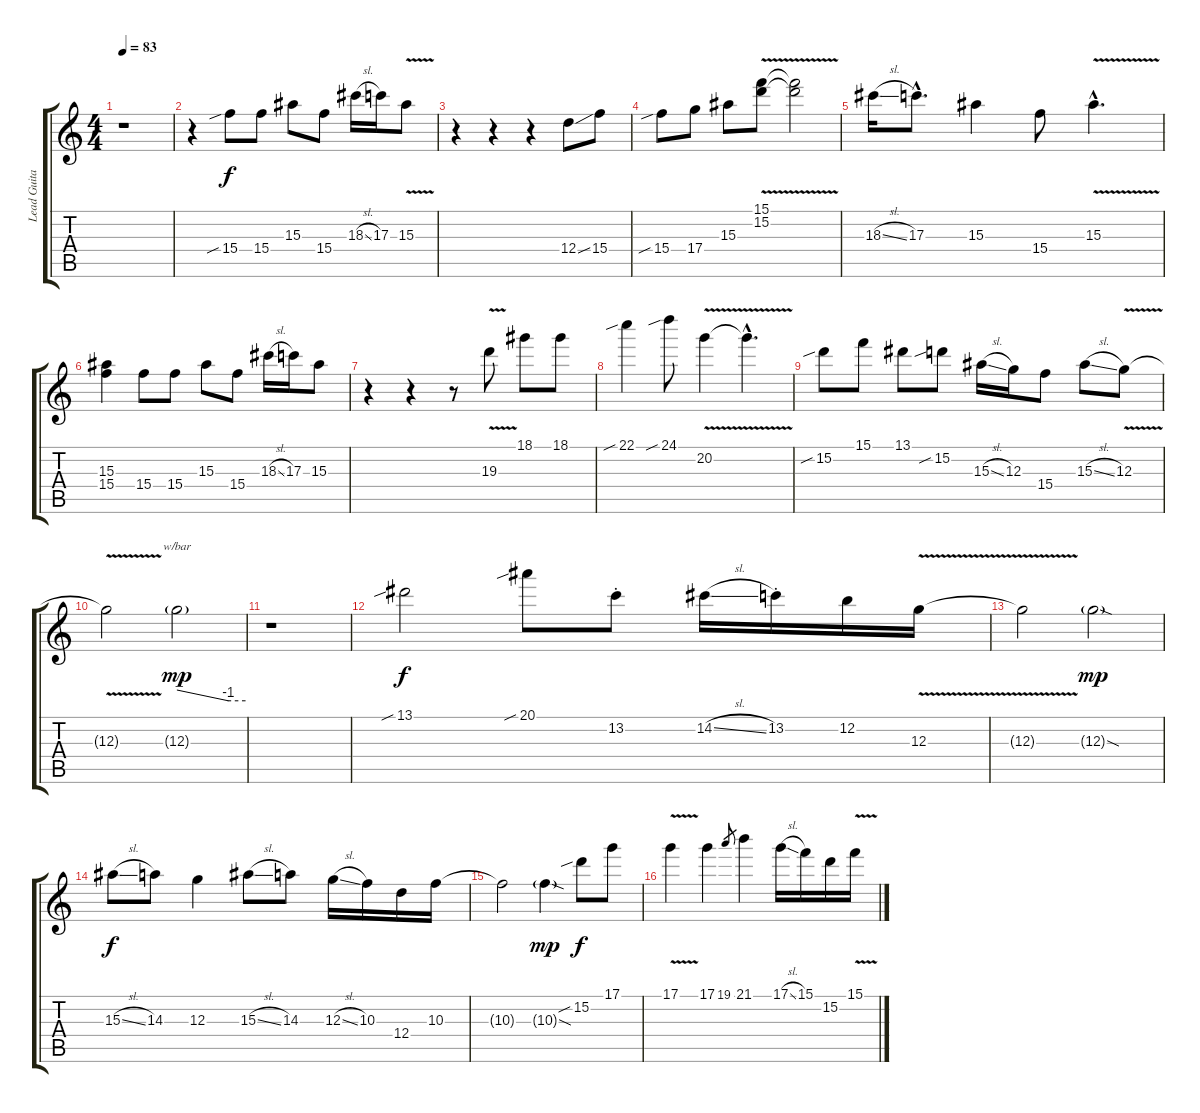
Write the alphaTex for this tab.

\track ("Lead Guitar" "Lead Guita") {instrument distortionguitar}
\staff {score tabs}
\tuning (D4 B3 G3 D3 A2 E2) {hide}
\ts (4 4)
\tempo 83
\clef g2
\ks c
r.1{dy mp} |
r.4 15.4{sib}.8{dy f} 15.4.8 15.3.8 15.4.8 18.3{sl}.16 17.3.16 15.3{v}.8 |
r.4 r.4 r.4 12.4{ss}.8 15.4.8 |
15.4{sib}.8 17.4.8 15.3.8 (15.1{v} 15.2{v}).8 (15.1{t} 15.2{t}).2 |
18.3{sl}.16 17.3{hac}.8{d} 15.3.4 15.4.8 15.3{v hac}.4{d} |
(15.3 15.4).4 15.4.8 15.4.8 15.3.8 15.4.8 18.3{sl}.16 17.3.16 15.3.8 |
r.4 r.4 r.8 19.3{v}.8 18.1.8 18.1.8 |
22.1{sib}.4 24.1{sib}.8 20.2{v}.4 20.2{hac t}.4{d} |
15.2{sib}.8 15.1.8 13.1.8 15.2{sib}.8 15.3{sl}.16 12.3.16 15.4.8 15.3{sl}.8 12.3{v}.8 |
12.3{t}.2 12.3{g}.2{tbe (custom default 0 0 45 -4 60 -4) dy mp} |
r.1 |
13.1{sib}.2{dy f} 20.1{sib}.8 13.2{st}.8 14.2{sl}.16 13.2{st}.16 12.2.16 12.3{v}.16 |
12.3{t}.2 12.3{sod g}.2{dy mp} |
15.3{sl}.8{dy f} 14.3.8 12.3.4 15.3{sl}.8 14.3.8 12.3{sl}.16 10.3.16 12.4.16 10.3.16 |
10.3{t}.2 10.3{sod g}.4{dy mp} 15.2{sib}.8{dy f} 17.1.8 |
17.1{v}.4 17.1.4 19.1.8{gr} 21.1.4 17.1{sl}.16 15.1.16 15.2.16 15.1{v}.16
